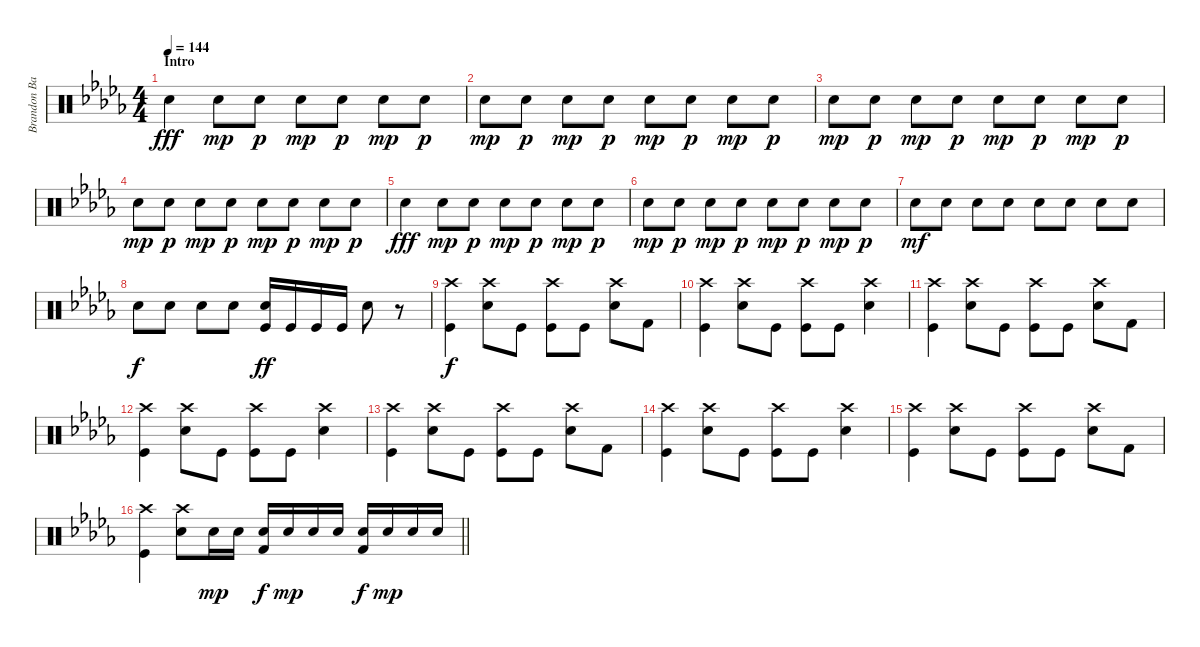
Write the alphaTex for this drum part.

\track ("Brandon Barnes - Drums" "Brandon Ba") {instrument percussion}
\staff {score}
\articulation defaults
\ts (4 4)
\section ("" "Intro")
\tempo 144
\clef neutral
\ks db "Snare (hit) 2".4{dy fff} "Snare (hit) 2".8{dy mp} "Snare (hit) 2".8{dy p} "Snare (hit) 2".8{dy mp} "Snare (hit) 2".8{dy p} "Snare (hit) 2".8{dy mp} "Snare (hit) 2".8{dy p}
|
"Snare (hit) 2".8{dy mp} "Snare (hit) 2".8{dy p} "Snare (hit) 2".8{dy mp} "Snare (hit) 2".8{dy p} "Snare (hit) 2".8{dy mp} "Snare (hit) 2".8{dy p} "Snare (hit) 2".8{dy mp} "Snare (hit) 2".8{dy p} |
"Snare (hit) 2".8{dy mp} "Snare (hit) 2".8{dy p} "Snare (hit) 2".8{dy mp} "Snare (hit) 2".8{dy p} "Snare (hit) 2".8{dy mp} "Snare (hit) 2".8{dy p} "Snare (hit) 2".8{dy mp} "Snare (hit) 2".8{dy p} |
"Snare (hit) 2".8{dy mp} "Snare (hit) 2".8{dy p} "Snare (hit) 2".8{dy mp} "Snare (hit) 2".8{dy p} "Snare (hit) 2".8{dy mp} "Snare (hit) 2".8{dy p} "Snare (hit) 2".8{dy mp} "Snare (hit) 2".8{dy p} |
"Snare (hit) 2".4{dy fff} "Snare (hit) 2".8{dy mp} "Snare (hit) 2".8{dy p} "Snare (hit) 2".8{dy mp} "Snare (hit) 2".8{dy p} "Snare (hit) 2".8{dy mp} "Snare (hit) 2".8{dy p} |
"Snare (hit) 2".8{dy mp} "Snare (hit) 2".8{dy p} "Snare (hit) 2".8{dy mp} "Snare (hit) 2".8{dy p} "Snare (hit) 2".8{dy mp} "Snare (hit) 2".8{dy p} "Snare (hit) 2".8{dy mp} "Snare (hit) 2".8{dy p} |
"Snare (hit) 2".8{dy mf} "Snare (hit) 2".8 "Snare (hit) 2".8 "Snare (hit) 2".8 "Snare (hit) 2".8 "Snare (hit) 2".8 "Snare (hit) 2".8 "Snare (hit) 2".8 |
"Snare (hit) 2".8{dy f} "Snare (hit) 2".8 "Snare (hit) 2".8 "Snare (hit) 2".8 ("Snare (hit) 2" "Kick (hit)").16{dy ff} "Kick (hit)".16 "Kick (hit)".16 "Kick (hit)".16 "Snare (hit) 2".8 r.8 |
("Kick (hit)" "Crash high (hit)").4{dy f} ("Snare (hit) 2" "Crash high (hit)").8 "Kick (hit)".8 ("Kick (hit)" "Crash high (hit)").8 "Kick (hit)".8 ("Snare (hit) 2" "Crash high (hit)").8 "Kick (hit) 2".8 |
("Kick (hit)" "Crash high (hit)").4 ("Snare (hit) 2" "Crash high (hit)").8 "Kick (hit)".8 ("Kick (hit)" "Crash high (hit)").8 "Kick (hit)".8 ("Snare (hit) 2" "Crash high (hit)").4 |
("Kick (hit)" "Crash high (hit)").4 ("Snare (hit) 2" "Crash high (hit)").8 "Kick (hit)".8 ("Kick (hit)" "Crash high (hit)").8 "Kick (hit)".8 ("Snare (hit) 2" "Crash high (hit)").8 "Kick (hit) 2".8 |
("Kick (hit)" "Crash high (hit)").4 ("Snare (hit) 2" "Crash high (hit)").8 "Kick (hit)".8 ("Kick (hit)" "Crash high (hit)").8 "Kick (hit)".8 ("Snare (hit) 2" "Crash high (hit)").4 |
("Kick (hit)" "Crash high (hit)").4 ("Snare (hit) 2" "Crash high (hit)").8 "Kick (hit)".8 ("Kick (hit)" "Crash high (hit)").8 "Kick (hit)".8 ("Snare (hit) 2" "Crash high (hit)").8 "Kick (hit) 2".8 |
("Kick (hit)" "Crash high (hit)").4 ("Snare (hit) 2" "Crash high (hit)").8 "Kick (hit)".8 ("Kick (hit)" "Crash high (hit)").8 "Kick (hit)".8 ("Snare (hit) 2" "Crash high (hit)").4 |
("Kick (hit)" "Crash high (hit)").4 ("Snare (hit) 2" "Crash high (hit)").8 "Kick (hit)".8 ("Kick (hit)" "Crash high (hit)").8 "Kick (hit)".8 ("Snare (hit) 2" "Crash high (hit)").8 "Kick (hit) 2".8 |
\barLineRight lightlight
("Kick (hit)" "Crash high (hit)").4 ("Snare (hit) 2" "Crash high (hit)").8 "Snare (hit) 2".16{dy mp} "Snare (hit) 2".16 ("Snare (hit) 2" "Kick (hit) 2").16{dy f} "Snare (hit) 2".16{dy mp} "Snare (hit) 2".16 "Snare (hit) 2".16 ("Snare (hit) 2" "Kick (hit) 2").16{dy f} "Snare (hit) 2".16{dy mp} "Snare (hit) 2".16 "Snare (hit) 2".16
